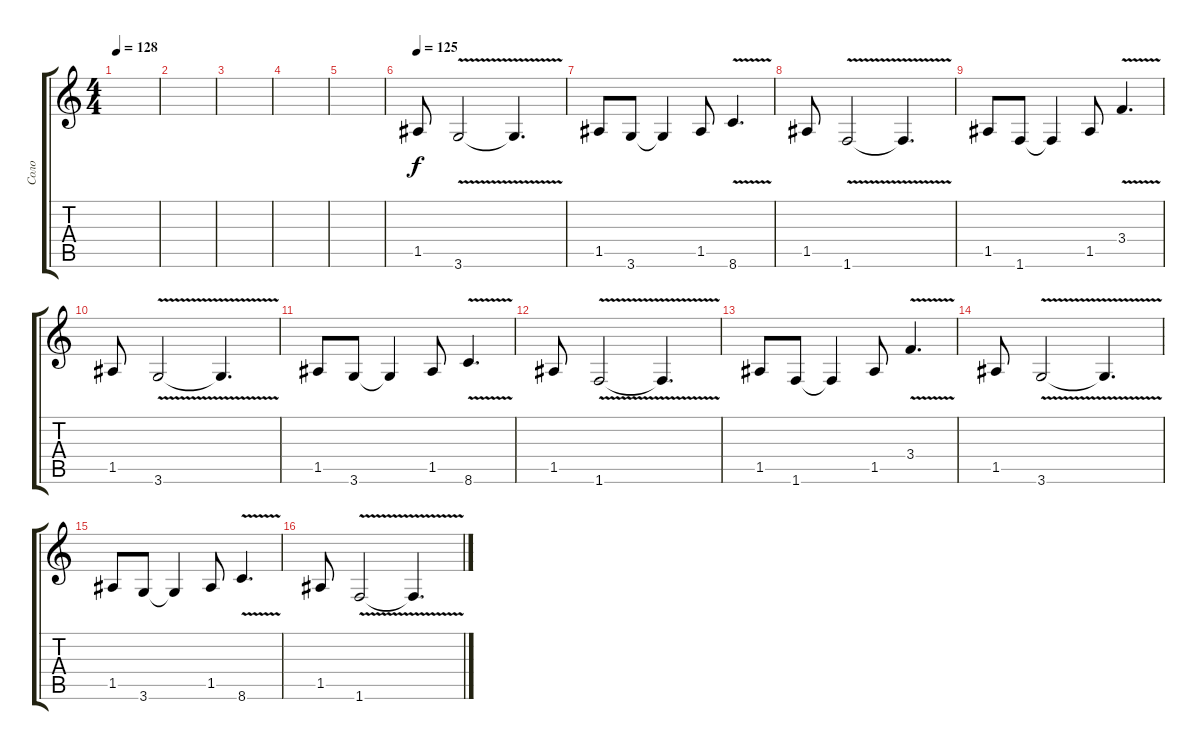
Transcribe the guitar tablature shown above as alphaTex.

\track ("Cоло" "Cоло") {instrument overdrivenguitar}
\staff {score tabs}
\tuning (E4 B3 G3 D3 A2 E2) {hide}
\ts (4 4)
\tempo 128
\clef g2
\ks c
|
|
|
|
|
\tempo 125
1.5.8 3.6{v}.2 3.6{t}.4{d} |
1.5.8 3.6.8 3.6{t}.4 1.5.8 8.6{v}.4{d} |
1.5.8 1.6{v}.2 1.6{t}.4{d} |
1.5.8 1.6.8 1.6{t}.4 1.5.8 3.4{v}.4{d} |
1.5.8 3.6{v}.2 3.6{t}.4{d} |
1.5.8 3.6.8 3.6{t}.4 1.5.8 8.6{v}.4{d} |
1.5.8 1.6{v}.2 1.6{t}.4{d} |
1.5.8 1.6.8 1.6{t}.4 1.5.8 3.4{v}.4{d} |
1.5.8 3.6{v}.2 3.6{t}.4{d} |
1.5.8 3.6.8 3.6{t}.4 1.5.8 8.6{v}.4{d} |
1.5.8 1.6{v}.2 1.6{t}.4{d}
